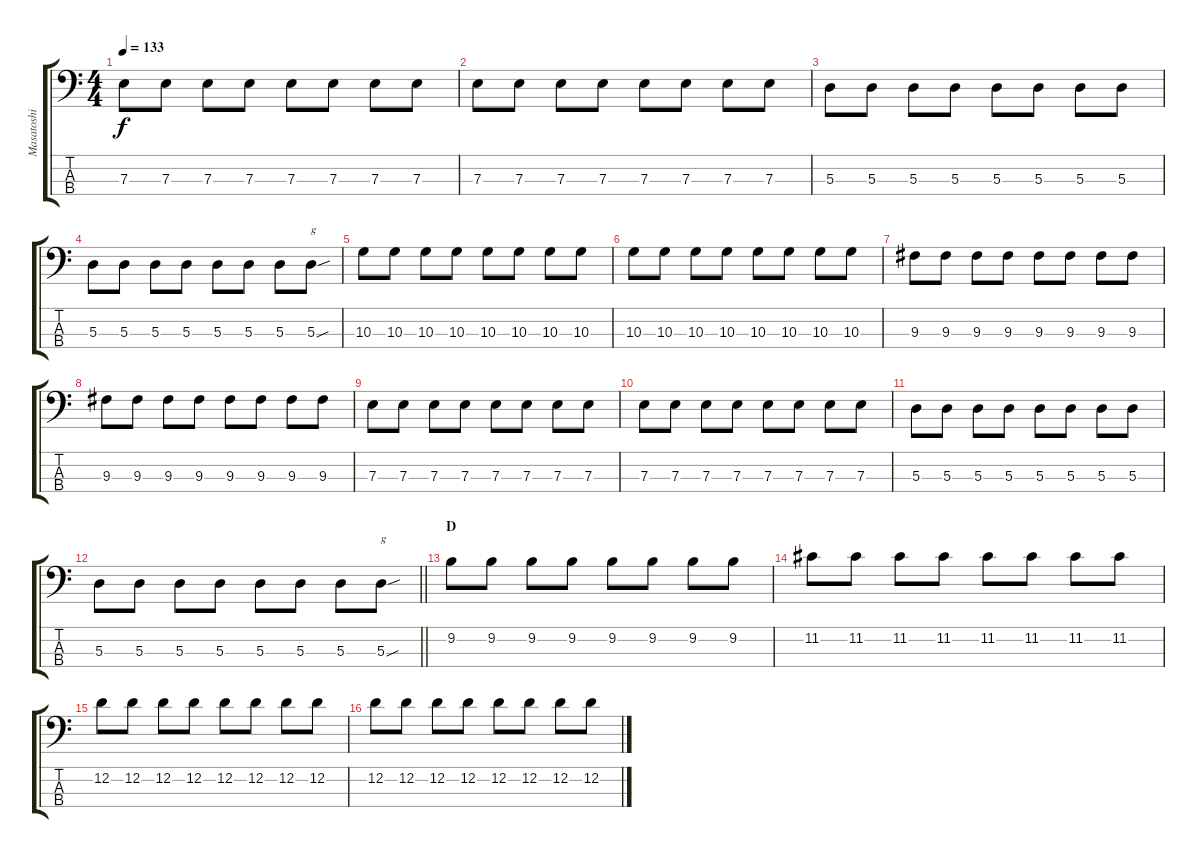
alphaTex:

\track ("Masatoshi Bass" "Masatoshi ") {instrument electricbassfinger}
\staff {score tabs}
\tuning (G2 D2 A1 E1) {hide}
\ts (4 4)
\tempo 133
\clef f4
\ks c
7.3.8{dy f} 7.3.8 7.3.8 7.3.8 7.3.8 7.3.8 7.3.8 7.3.8 |
7.3.8 7.3.8 7.3.8 7.3.8 7.3.8 7.3.8 7.3.8 7.3.8 |
5.3.8 5.3.8 5.3.8 5.3.8 5.3.8 5.3.8 5.3.8 5.3.8 |
5.3.8 5.3.8 5.3.8 5.3.8 5.3.8 5.3.8 5.3.8 5.3{sou}.8{txt "g"} |
10.3.8 10.3.8 10.3.8 10.3.8 10.3.8 10.3.8 10.3.8 10.3.8 |
10.3.8 10.3.8 10.3.8 10.3.8 10.3.8 10.3.8 10.3.8 10.3.8 |
9.3.8 9.3.8 9.3.8 9.3.8 9.3.8 9.3.8 9.3.8 9.3.8 |
9.3.8 9.3.8 9.3.8 9.3.8 9.3.8 9.3.8 9.3.8 9.3.8 |
7.3.8 7.3.8 7.3.8 7.3.8 7.3.8 7.3.8 7.3.8 7.3.8 |
7.3.8 7.3.8 7.3.8 7.3.8 7.3.8 7.3.8 7.3.8 7.3.8 |
5.3.8 5.3.8 5.3.8 5.3.8 5.3.8 5.3.8 5.3.8 5.3.8 |
\barLineRight lightlight
5.3.8 5.3.8 5.3.8 5.3.8 5.3.8 5.3.8 5.3.8 5.3{sou}.8{txt "g"} |
\section ("" "D")
9.2.8 9.2.8 9.2.8 9.2.8 9.2.8 9.2.8 9.2.8 9.2.8 |
11.2.8 11.2.8 11.2.8 11.2.8 11.2.8 11.2.8 11.2.8 11.2.8 |
12.2.8 12.2.8 12.2.8 12.2.8 12.2.8 12.2.8 12.2.8 12.2.8 |
12.2.8 12.2.8 12.2.8 12.2.8 12.2.8 12.2.8 12.2.8 12.2.8
